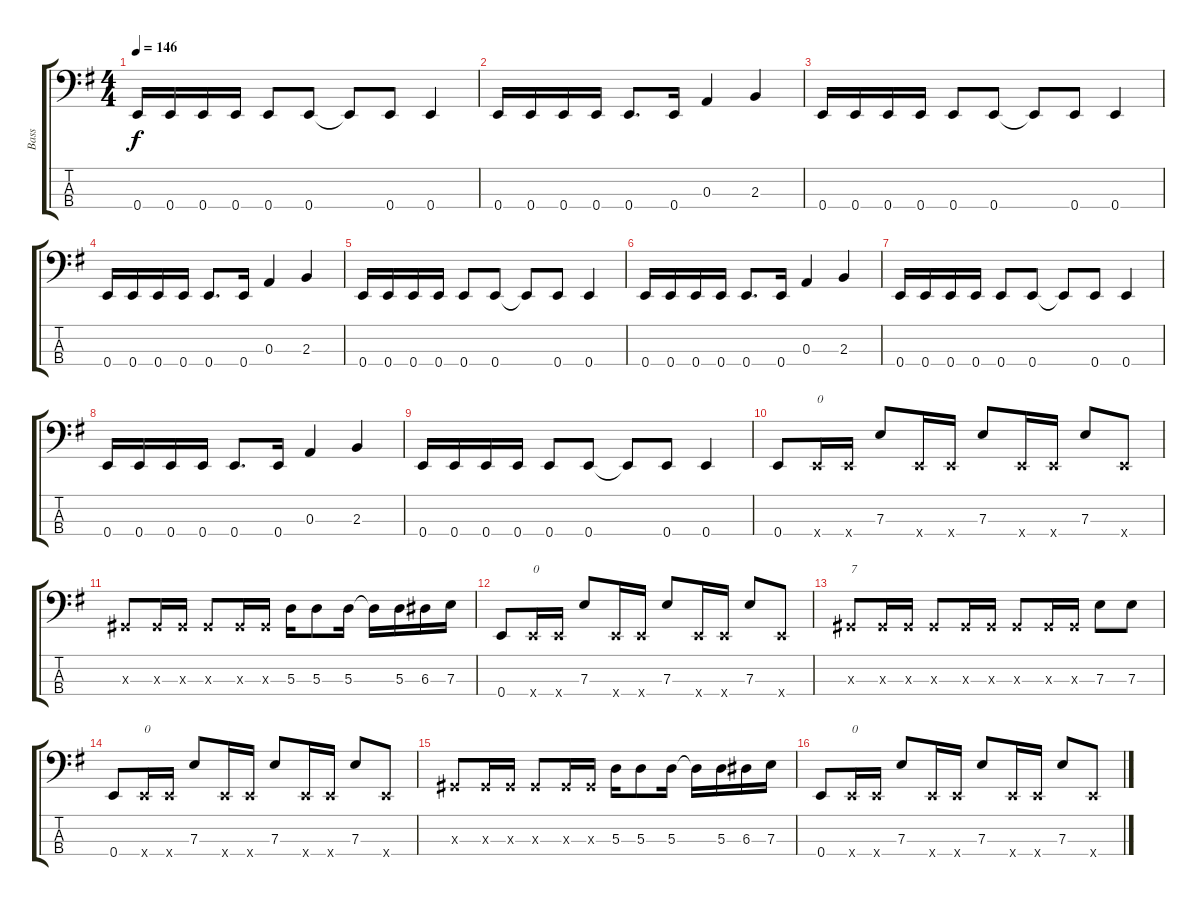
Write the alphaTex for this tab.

\track ("Bass" "Bass") {instrument electricbassfinger}
\staff {score tabs}
\tuning (G2 D2 A1 E1) {hide}
\ts (4 4)
\tempo 146
\clef f4
\ks g
0.4.16{dy f} 0.4.16 0.4.16 0.4.16 0.4.8 0.4.8 0.4{t}.8 0.4.8 0.4.4 |
0.4.16 0.4.16 0.4.16 0.4.16 0.4.8{d} 0.4.16 0.3.4 2.3.4 |
0.4.16 0.4.16 0.4.16 0.4.16 0.4.8 0.4.8 0.4{t}.8 0.4.8 0.4.4 |
0.4.16 0.4.16 0.4.16 0.4.16 0.4.8{d} 0.4.16 0.3.4 2.3.4 |
0.4.16 0.4.16 0.4.16 0.4.16 0.4.8 0.4.8 0.4{t}.8 0.4.8 0.4.4 |
0.4.16 0.4.16 0.4.16 0.4.16 0.4.8{d} 0.4.16 0.3.4 2.3.4 |
0.4.16 0.4.16 0.4.16 0.4.16 0.4.8 0.4.8 0.4{t}.8 0.4.8 0.4.4 |
0.4.16 0.4.16 0.4.16 0.4.16 0.4.8{d} 0.4.16 0.3.4 2.3.4 |
0.4.16 0.4.16 0.4.16 0.4.16 0.4.8 0.4.8 0.4{t}.8 0.4.8 0.4.4 |
0.4.8 0.4{x}.16{txt "0"} 0.4{x}.16 7.3.8 0.4{x}.16 0.4{x}.16 7.3.8 0.4{x}.16 0.4{x}.16 7.3.8 0.4{x}.8 |
-1.3{x}.8 -1.3{x}.16 -1.3{x}.16 -1.3{x}.8 -1.3{x}.16 -1.3{x}.16 5.3.16 5.3.8 5.3.16 5.3{t}.16 5.3.16 6.3.16 7.3.16 |
0.4.8 0.4{x}.16{txt "0"} 0.4{x}.16 7.3.8 0.4{x}.16 0.4{x}.16 7.3.8 0.4{x}.16 0.4{x}.16 7.3.8 0.4{x}.8 |
-1.3{x}.8{txt "7"} -1.3{x}.16 -1.3{x}.16 -1.3{x}.8 -1.3{x}.16 -1.3{x}.16 -1.3{x}.8 -1.3{x}.16 -1.3{x}.16 7.3.8 7.3.8 |
0.4.8 0.4{x}.16{txt "0"} 0.4{x}.16 7.3.8 0.4{x}.16 0.4{x}.16 7.3.8 0.4{x}.16 0.4{x}.16 7.3.8 0.4{x}.8 |
-1.3{x}.8 -1.3{x}.16 -1.3{x}.16 -1.3{x}.8 -1.3{x}.16 -1.3{x}.16 5.3.16 5.3.8 5.3.16 5.3{t}.16 5.3.16 6.3.16 7.3.16 |
0.4.8 0.4{x}.16{txt "0"} 0.4{x}.16 7.3.8 0.4{x}.16 0.4{x}.16 7.3.8 0.4{x}.16 0.4{x}.16 7.3.8 0.4{x}.8
